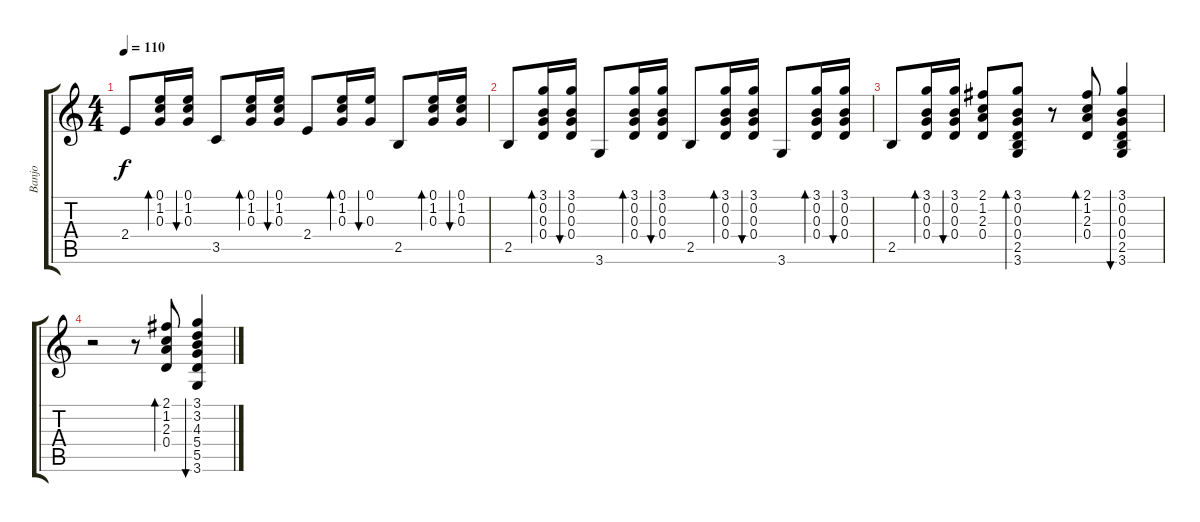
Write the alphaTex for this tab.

\track ("Banjo" "Banjo") {instrument banjo}
\staff {score tabs}
\tuning (E4 B3 G3 D3 A2 E2) {hide}
\displaytranspose 12
\ts (4 4)
\tempo 110
\clef g2
\ks c
2.4.8{dy f} (0.1 1.2 0.3).16{bd 60} (0.1 1.2 0.3).16{bu 60} 3.5.8 (0.1 1.2 0.3).16{bd 60} (0.1 1.2 0.3).16{bu 60} 2.4.8 (0.1 1.2 0.3).16{bd 60} (0.1 0.3).16{bu 60} 2.5.8 (0.1 1.2 0.3).16{bd 60} (0.1 1.2 0.3).16{bu 60} |
2.5.8 (3.1 0.2 0.3 0.4).16{bd 60} (3.1 0.2 0.3 0.4).16{bu 60} 3.6.8 (3.1 0.2 0.3 0.4).16{bd 60} (3.1 0.2 0.3 0.4).16{bu 60} 2.5.8 (3.1 0.2 0.3 0.4).16{bd 60} (3.1 0.2 0.3 0.4).16{bu 60} 3.6.8 (3.1 0.2 0.3 0.4).16{bd 60} (3.1 0.2 0.3 0.4).16{bu 60} |
2.5.8 (3.1 0.2 0.3 0.4).16{bd 60} (3.1 0.2 0.3 0.4).16{bu 60} (2.1 1.2 2.3 0.4).8 (3.1 0.2 0.3 0.4 2.5 3.6).8{bd 60} r.8 (2.1 1.2 2.3 0.4).8{bd 60} (3.1 0.2 0.3 0.4 2.5 3.6).4{bu 60} |
r.2 r.8 (2.1 1.2 2.3 0.4).8{bd 60} (3.1 3.2 4.3 5.4 5.5 3.6).4{bu 60}
